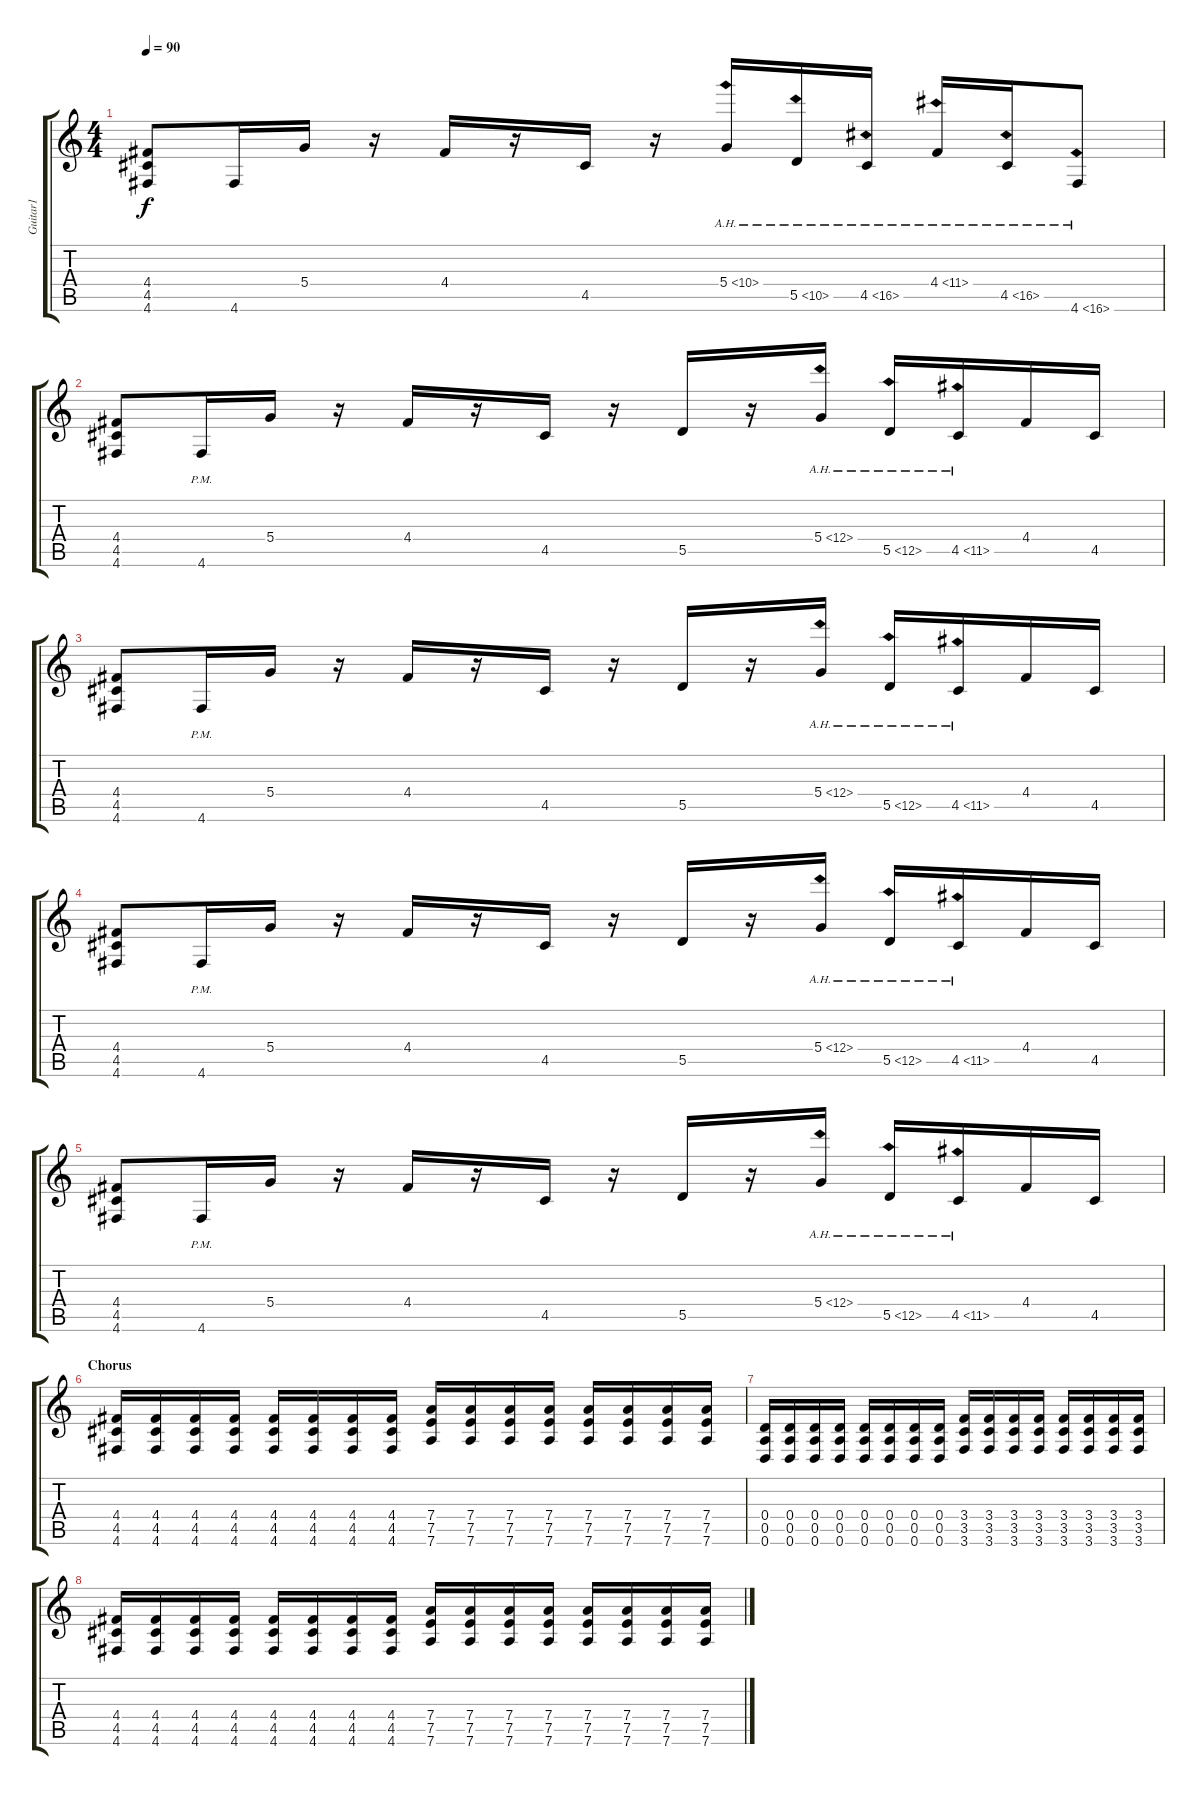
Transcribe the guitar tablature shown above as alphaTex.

\track ("Guitar1" "Guitar1") {instrument distortionguitar}
\staff {score tabs}
\tuning (E4 B3 G3 D3 A2 D2) {hide}
\ts (4 4)
\tempo 90
\clef g2
\ks c
(4.4 4.5 4.6).8{dy f} 4.6.16 5.4.16 r.16 4.4.16 r.16 4.5.16 r.16 5.4{ah 5}.16 5.5{ah 5}.16 4.5{ah 12}.16 4.4{ah 7}.16 4.5{ah 12}.16 4.6{ah 12}.8 |
(4.4 4.5 4.6).8 4.6{pm}.16 5.4.16 r.16 4.4.16 r.16 4.5.16 r.16 5.5.16 r.16 5.4{ah 7}.16 5.5{ah 7}.16 4.5{ah 7}.16 4.4.16 4.5.16 |
(4.4 4.5 4.6).8 4.6{pm}.16 5.4.16 r.16 4.4.16 r.16 4.5.16 r.16 5.5.16 r.16 5.4{ah 7}.16 5.5{ah 7}.16 4.5{ah 7}.16 4.4.16 4.5.16 |
(4.4 4.5 4.6).8 4.6{pm}.16 5.4.16 r.16 4.4.16 r.16 4.5.16 r.16 5.5.16 r.16 5.4{ah 7}.16 5.5{ah 7}.16 4.5{ah 7}.16 4.4.16 4.5.16 |
(4.4 4.5 4.6).8 4.6{pm}.16 5.4.16 r.16 4.4.16 r.16 4.5.16 r.16 5.5.16 r.16 5.4{ah 7}.16 5.5{ah 7}.16 4.5{ah 7}.16 4.4.16 4.5.16 |
\section ("" "Chorus")
(4.4 4.5 4.6).16 (4.4 4.5 4.6).16 (4.4 4.5 4.6).16 (4.4 4.5 4.6).16 (4.4 4.5 4.6).16 (4.4 4.5 4.6).16 (4.4 4.5 4.6).16 (4.4 4.5 4.6).16 (7.4 7.5 7.6).16 (7.4 7.5 7.6).16 (7.4 7.5 7.6).16 (7.4 7.5 7.6).16 (7.4 7.5 7.6).16 (7.4 7.5 7.6).16 (7.4 7.5 7.6).16 (7.4 7.5 7.6).16 |
(0.4 0.5 0.6).16 (0.4 0.5 0.6).16 (0.4 0.5 0.6).16 (0.4 0.5 0.6).16 (0.4 0.5 0.6).16 (0.4 0.5 0.6).16 (0.4 0.5 0.6).16 (0.4 0.5 0.6).16 (3.4 3.5 3.6).16 (3.4 3.5 3.6).16 (3.4 3.5 3.6).16 (3.4 3.5 3.6).16 (3.4 3.5 3.6).16 (3.4 3.5 3.6).16 (3.4 3.5 3.6).16 (3.4 3.5 3.6).16 |
(4.4 4.5 4.6).16 (4.4 4.5 4.6).16 (4.4 4.5 4.6).16 (4.4 4.5 4.6).16 (4.4 4.5 4.6).16 (4.4 4.5 4.6).16 (4.4 4.5 4.6).16 (4.4 4.5 4.6).16 (7.4 7.5 7.6).16 (7.4 7.5 7.6).16 (7.4 7.5 7.6).16 (7.4 7.5 7.6).16 (7.4 7.5 7.6).16 (7.4 7.5 7.6).16 (7.4 7.5 7.6).16 (7.4 7.5 7.6).16
